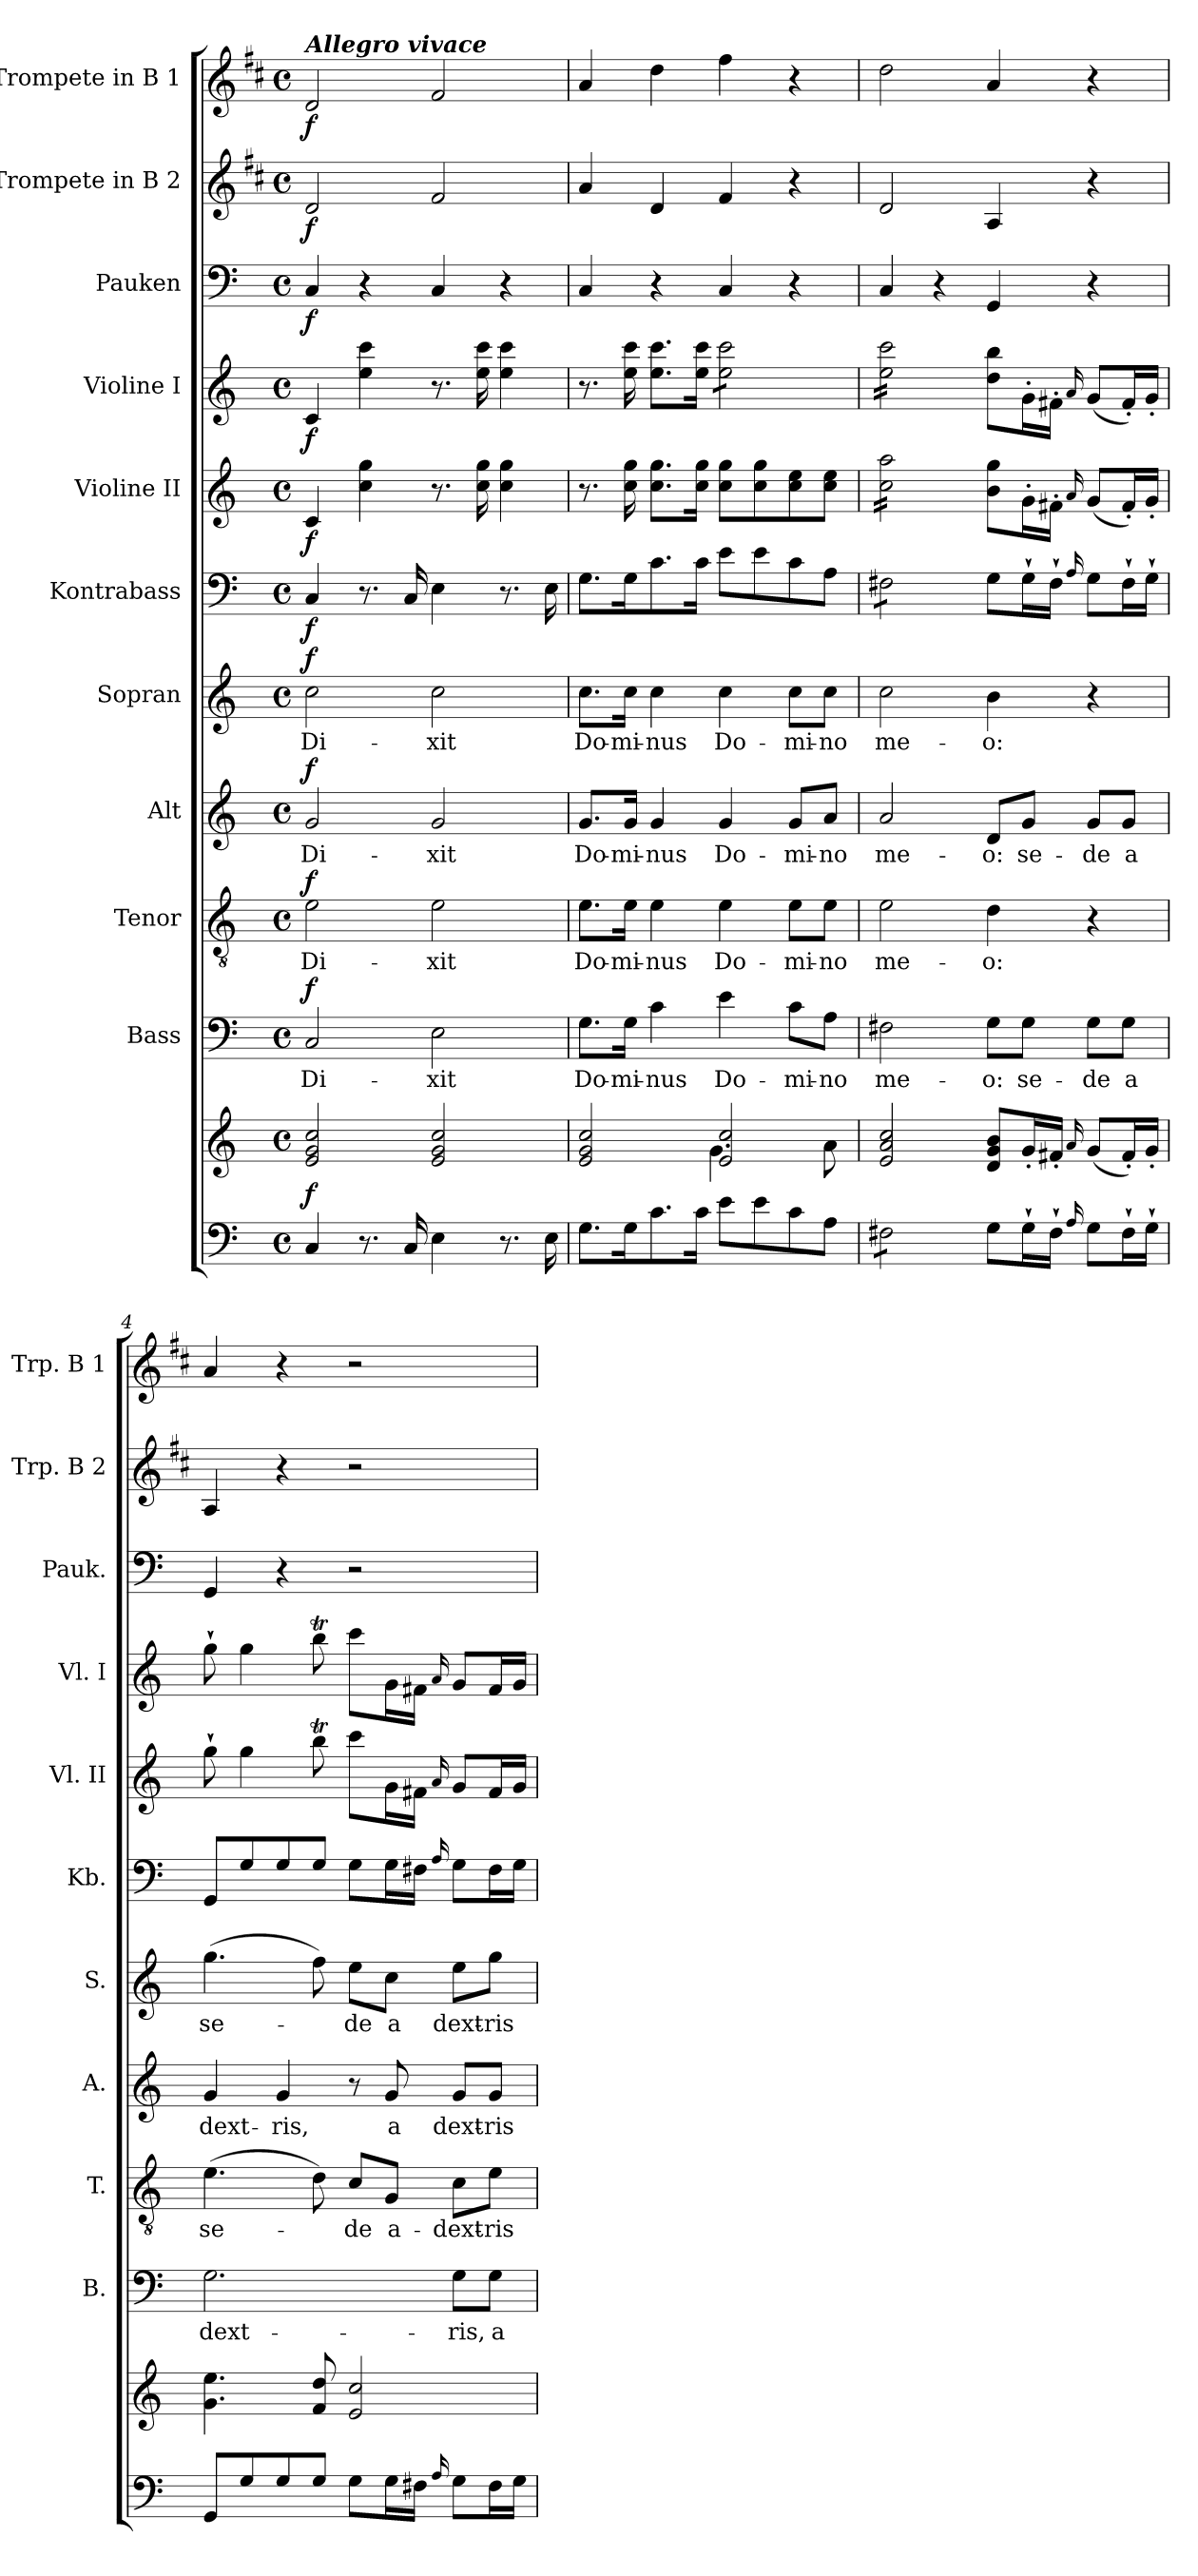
**kern	**kern	**dynam	**kern	**text	**dynam	**kern	**text	**dynam	**kern	**text	**dynam	**kern	**text	**dynam	**kern	**dynam	**kern	**dynam	**kern	**dynam	**kern	**dynam	**kern	**dynam	**kern	**dynam
*part11	*part11	*part11	*part10	*part10	*part10	*part9	*part9	*part9	*part8	*part8	*part8	*part7	*part7	*part7	*part6	*part6	*part5	*part5	*part4	*part4	*part3	*part3	*part2	*part2	*part1	*part1
*staff12	*staff11	*staff11/12	*staff10	*staff10	*staff10	*staff9	*staff9	*staff9	*staff8	*staff8	*staff8	*staff7	*staff7	*staff7	*staff6	*staff6	*staff5	*staff5	*staff4	*staff4	*staff3	*staff3	*staff2	*staff2	*staff1	*staff1
*	*	*	*I"Bass	*	*	*I"Tenor	*	*	*I"Alt	*	*	*I"Sopran	*	*	*I"Kontrabass	*	*I"Violine II	*	*I"Violine I	*	*I"Pauken	*	*I"Trompete in B 2	*	*I"Trompete in B 1	*
*	*	*	*I'B.	*	*	*I'T.	*	*	*I'A.	*	*	*I'S.	*	*	*I'Kb.	*	*I'Vl. II	*	*I'Vl. I	*	*I'Pauk.	*	*I'Trp. B 2	*	*I'Trp. B 1	*
*clefF4	*clefG2	*	*clefF4	*	*	*clefGv2	*	*	*clefG2	*	*	*clefG2	*	*	*clefF4	*	*clefG2	*	*clefG2	*	*clefF4	*	*clefG2	*	*clefG2	*
*	*	*	*	*	*	*	*	*	*	*	*	*	*	*	*ITrd7c12	*	*	*	*	*	*	*	*ITrd1c2	*	*ITrd1c2	*
*k[]	*k[]	*	*k[]	*	*	*k[]	*	*	*k[]	*	*	*k[]	*	*	*k[]	*	*k[]	*	*k[]	*	*k[]	*	*k[]	*	*k[]	*
*C:	*C:	*	*C:	*	*	*C:	*	*	*C:	*	*	*C:	*	*	*C:	*	*C:	*	*C:	*	*C:	*	*C:	*	*C:	*
*M4/4	*M4/4	*	*M4/4	*	*	*M4/4	*	*	*M4/4	*	*	*M4/4	*	*	*M4/4	*	*M4/4	*	*M4/4	*	*M4/4	*	*M4/4	*	*M4/4	*
*met(c)	*met(c)	*	*met(c)	*	*	*met(c)	*	*	*met(c)	*	*	*met(c)	*	*	*met(c)	*	*met(c)	*	*met(c)	*	*met(c)	*	*met(c)	*	*met(c)	*
=1	=1	=1	=1	=1	=1	=1	=1	=1	=1	=1	=1	=1	=1	=1	=1	=1	=1	=1	=1	=1	=1	=1	=1	=1	=1	=1
!	!	!	!	!	!	!	!	!	!	!	!	!	!	!	!	!	!	!	!	!	!	!	!	!	!LO:TX:a:Bi:t=Allegro vivace	!
!	!	!LO:DY:a=2	!	!LO:LY:b	!LO:DY:a	!	!LO:LY:b	!LO:DY:a	!	!LO:LY:b	!LO:DY:a	!	!LO:LY:b	!LO:DY:a	!	!LO:DY:b	!	!LO:DY:b	!	!LO:DY:b	!	!LO:DY:b	!	!LO:DY:b	!	!LO:DY:b
4C/	2e/ 2g/ 2cc/	f	2C/	Di-	f	2e\	Di-	f	2g/	Di-	f	2cc\	Di-	f	4CC/	f	4c/	f	4c/	f	4C/	f	2c/	f	2c/	f
8.r	.	.	.	.	.	.	.	.	.	.	.	.	.	.	8.r	.	4cc\ 4gg\	.	4ee\ 4ccc\	.	4r	.	.	.	.	.
16C/	.	.	.	.	.	.	.	.	.	.	.	.	.	.	16CC/	.	.	.	.	.	.	.	.	.	.	.
!	!	!	!	!LO:LY:b	!	!	!LO:LY:b	!	!	!LO:LY:b	!	!	!LO:LY:b	!	!	!	!	!	!	!	!	!	!	!	!	!
4E\	2e/ 2g/ 2cc/	.	2E\	-xit	.	2e\	-xit	.	2g/	-xit	.	2cc\	-xit	.	4EE\	.	8.r	.	8.r	.	4C/	.	2e/	.	2e/	.
.	.	.	.	.	.	.	.	.	.	.	.	.	.	.	.	.	16cc\ 16gg\	.	16ee\ 16ccc\	.	.	.	.	.	.	.
8.r	.	.	.	.	.	.	.	.	.	.	.	.	.	.	8.r	.	4cc\ 4gg\	.	4ee\ 4ccc\	.	4r	.	.	.	.	.
16E\	.	.	.	.	.	.	.	.	.	.	.	.	.	.	16EE\	.	.	.	.	.	.	.	.	.	.	.
=2	=2	=2	=2	=2	=2	=2	=2	=2	=2	=2	=2	=2	=2	=2	=2	=2	=2	=2	=2	=2	=2	=2	=2	=2	=2	=2
*	*^	*	*	*	*	*	*	*	*	*	*	*	*	*	*	*	*	*	*	*	*	*	*	*	*	*
!	!	!	!	!	!LO:LY:b	!	!	!LO:LY:b	!	!	!LO:LY:b	!	!	!LO:LY:b	!	!	!	!	!	!	!	!	!	!	!	!	!
8.G\L	2e/ 2g/ 2cc/	2ryy	.	8.G\L	Do-	.	8.e\L	Do-	.	8.g/L	Do-	.	8.cc\L	Do-	.	8.GG\L	.	8.r	.	8.r	.	4C/	.	4g/	.	4g/	.
!	!	!	!	!	!LO:LY:b	!	!	!LO:LY:b	!	!	!LO:LY:b	!	!	!LO:LY:b	!	!	!	!	!	!	!	!	!	!	!	!	!
16G\k	.	.	.	16G\Jk	-mi-	.	16e\Jk	-mi-	.	16g/Jk	-mi-	.	16cc\Jk	-mi-	.	16GG\k	.	16cc\ 16gg\	.	16ee\ 16ccc\	.	.	.	.	.	.	.
!	!	!	!	!	!LO:LY:b	!	!	!LO:LY:b	!	!	!LO:LY:b	!	!	!LO:LY:b	!	!	!	!	!	!	!	!	!	!	!	!	!
8.c\	.	.	.	4c\	-nus	.	4e\	-nus	.	4g/	-nus	.	4cc\	-nus	.	8.C\	.	8.cc\ 8.gg\L	.	8.ee\ 8.ccc\L	.	4r	.	4c/	.	4cc\	.
16c\Jk	.	.	.	.	.	.	.	.	.	.	.	.	.	.	.	16C\Jk	.	16cc\ 16gg\Jk	.	16ee\ 16ccc\Jk	.	.	.	.	.	.	.
!	!	!	!	!	!LO:LY:b	!	!	!LO:LY:b	!	!	!LO:LY:b	!	!	!LO:LY:b	!	!	!	!	!	!	!	!	!	!	!	!	!
*	*	*	*	*	*	*	*	*	*	*	*	*	*	*	*	*	*	*	*	*tremolo	*	*	*	*	*	*	*
8e\L	2e/ 2cc/	4.g\	.	4e\	Do-	.	4e\	Do-	.	4g/	Do-	.	4cc\	Do-	.	8E\L	.	8cc\ 8gg\L	.	8ee\ 8ccc\L	.	4C/	.	4e/	.	4ee\	.
8e\	.	.	.	.	.	.	.	.	.	.	.	.	.	.	.	8E\	.	8cc\ 8gg\	.	8ee\ 8ccc\	.	.	.	.	.	.	.
!	!	!	!	!	!LO:LY:b	!	!	!LO:LY:b	!	!	!LO:LY:b	!	!	!LO:LY:b	!	!	!	!	!	!	!	!	!	!	!	!	!
8c\	.	.	.	8c\L	-mi-	.	8e\L	-mi-	.	8g/L	-mi-	.	8cc\L	-mi-	.	8C\	.	8cc\ 8ee\	.	8ee\ 8ccc\	.	4r	.	4r	.	4r	.
!	!	!	!	!	!LO:LY:b	!	!	!LO:LY:b	!	!	!LO:LY:b	!	!	!LO:LY:b	!	!	!	!	!	!	!	!	!	!	!	!	!
8A\J	.	8a\	.	8A\J	-no	.	8e\J	-no	.	8a/J	-no	.	8cc\J	-no	.	8AA\J	.	8cc\ 8ee\J	.	8ee\ 8ccc\J	.	.	.	.	.	.	.
=3	=3	=3	=3	=3	=3	=3	=3	=3	=3	=3	=3	=3	=3	=3	=3	=3	=3	=3	=3	=3	=3	=3	=3	=3	=3	=3	=3
!	!	!	!	!	!LO:LY:b	!	!	!LO:LY:b	!	!	!LO:LY:b	!	!	!LO:LY:b	!	!	!	!	!	!	!	!	!	!	!	!	!
*	*v	*v	*	*	*	*	*	*	*	*	*	*	*	*	*	*	*	*	*	*	*	*	*	*	*	*	*
*tremolo	*	*	*	*	*	*	*	*	*	*	*	*	*	*	*	*	*	*	*	*	*	*	*	*	*	*
*	*	*	*	*	*	*	*	*	*	*	*	*	*	*	*tremolo	*	*	*	*	*	*	*	*	*	*	*
*	*	*	*	*	*	*	*	*	*	*	*	*	*	*	*	*	*tremolo	*	*	*	*	*	*	*	*	*
8F#X\L	2e/ 2a/ 2cc/	.	2F#X\	me-	.	2e\	me-	.	2a/	me-	.	2cc\	me-	.	8FF#X\L	.	16cc\ 16aa\LL	.	16ee\ 16ccc\LL	.	4C/	.	2c/	.	2cc\	.
.	.	.	.	.	.	.	.	.	.	.	.	.	.	.	.	.	16cc\ 16aa\	.	16ee\ 16ccc\	.	.	.	.	.	.	.
8F#X\	.	.	.	.	.	.	.	.	.	.	.	.	.	.	8FF#X\	.	16cc\ 16aa\	.	16ee\ 16ccc\	.	.	.	.	.	.	.
.	.	.	.	.	.	.	.	.	.	.	.	.	.	.	.	.	16cc\ 16aa\	.	16ee\ 16ccc\	.	.	.	.	.	.	.
8F#X\	.	.	.	.	.	.	.	.	.	.	.	.	.	.	8FF#X\	.	16cc\ 16aa\	.	16ee\ 16ccc\	.	4r	.	.	.	.	.
.	.	.	.	.	.	.	.	.	.	.	.	.	.	.	.	.	16cc\ 16aa\	.	16ee\ 16ccc\	.	.	.	.	.	.	.
8F#X\J	.	.	.	.	.	.	.	.	.	.	.	.	.	.	8FF#X\J	.	16cc\ 16aa\	.	16ee\ 16ccc\	.	.	.	.	.	.	.
*	*	*	*	*	*	*	*	*	*	*	*	*	*	*	*Xtremolo	*	*	*	*	*	*	*	*	*	*	*
*Xtremolo	*	*	*	*	*	*	*	*	*	*	*	*	*	*	*	*	*	*	*	*	*	*	*	*	*	*
.	.	.	.	.	.	.	.	.	.	.	.	.	.	.	.	.	16cc\ 16aa\JJ	.	16ee\ 16ccc\JJ	.	.	.	.	.	.	.
*	*	*	*	*	*	*	*	*	*	*	*	*	*	*	*	*	*	*	*Xtremolo	*	*	*	*	*	*	*
*	*	*	*	*	*	*	*	*	*	*	*	*	*	*	*	*	*Xtremolo	*	*	*	*	*	*	*	*	*
!	!	!	!	!LO:LY:b	!	!	!LO:LY:b	!	!	!LO:LY:b	!	!	!LO:LY:b	!	!	!	!	!	!	!	!	!	!	!	!	!
8G\L	8d/ 8g/ 8b/L	.	8G\L	-o:	.	4d\	-o:	.	8d/L	-o:	.	4b\	-o:	.	8GG\L	.	8b\ 8gg\L	.	8dd\ 8bb\L	.	4GG/	.	4G/	.	4g/	.
!	!	!	!	!LO:LY:b	!	!	!	!	!	!LO:LY:b	!	!	!	!	!	!	!	!	!	!	!	!	!	!	!	!
16G`>\L	16g'</L	.	8G\J	se-	.	.	.	.	8g/J	se-	.	.	.	.	16GG`>\L	.	16g'>\L	.	16g'>\L	.	.	.	.	.	.	.
16F#`>\JJ	16f#X'</JJ	.	.	.	.	.	.	.	.	.	.	.	.	.	16FF#`>\JJ	.	16f#X'>\JJ	.	16f#X'>\JJ	.	.	.	.	.	.	.
16qqA/	16qqa/	.	.	.	.	.	.	.	.	.	.	.	.	.	16qqAA/	.	16qqa/	.	16qqa/	.	.	.	.	.	.	.
!	!	!	!	!LO:LY:b	!	!	!	!	!	!LO:LY:b	!	!	!	!	!	!	!	!	!	!	!	!	!	!	!	!
8G\L	(<8g/L	.	8G\L	-de	.	4r	.	.	8g/L	-de	.	4r	.	.	8GG\L	.	(<8g/L	.	(<8g/L	.	4r	.	4r	.	4r	.
!	!	!	!	!LO:LY:b	!	!	!	!	!	!LO:LY:b	!	!	!	!	!	!	!	!	!	!	!	!	!	!	!	!
16F#`>\L	16f#'</L)	.	8G\J	a	.	.	.	.	8g/J	a	.	.	.	.	16FF#`>\L	.	16f#'</L)	.	16f#'</L)	.	.	.	.	.	.	.
16G`>\JJ	16g'</JJ	.	.	.	.	.	.	.	.	.	.	.	.	.	16GG`>\JJ	.	16g'</JJ	.	16g'</JJ	.	.	.	.	.	.	.
!!LO:PB:g=z
=4	=4	=4	=4	=4	=4	=4	=4	=4	=4	=4	=4	=4	=4	=4	=4	=4	=4	=4	=4	=4	=4	=4	=4	=4	=4	=4
!	!	!	!	!LO:LY:b	!	!	!LO:LY:b	!	!	!LO:LY:b	!	!	!LO:LY:b	!	!	!	!	!	!	!	!	!	!	!	!	!
8GG/L	4.g\ 4.ee\	.	2.G\	dext-	.	(>4.e\	se-	.	4g/	dext-	.	(>4.gg\	se-	.	8GGG/L	.	8gg`>\	.	8gg`>\	.	4GG/	.	4G/	.	4g/	.
8G/	.	.	.	.	.	.	.	.	.	.	.	.	.	.	8GG/	.	4gg\	.	4gg\	.	.	.	.	.	.	.
!	!	!	!	!	!	!	!	!	!	!LO:LY:b	!	!	!	!	!	!	!	!	!	!	!	!	!	!	!	!
8G/	.	.	.	.	.	.	.	.	4g/	-ris,	.	.	.	.	8GG/	.	.	.	.	.	4r	.	4r	.	4r	.
8G/J	8f/ 8dd/	.	.	.	.	8d\)	.	.	.	.	.	8ff\)	.	.	8GG/J	.	8bbt\	.	8bbt\	.	.	.	.	.	.	.
!	!	!	!	!	!	!	!LO:LY:b	!	!	!	!	!	!LO:LY:b	!	!	!	!	!	!	!	!	!	!	!	!	!
8G\L	2e/ 2cc/	.	.	.	.	8c/L	-de	.	8r	.	.	8ee\L	-de	.	8GG\L	.	8ccc\L	.	8ccc\L	.	2r	.	2r	.	2r	.
!	!	!	!	!	!	!	!LO:LY:b	!	!	!LO:LY:b	!	!	!LO:LY:b	!	!	!	!	!	!	!	!	!	!	!	!	!
16G\L	.	.	.	.	.	8G/J	a-	.	8g/	a	.	8cc\J	a	.	16GG\L	.	16g\L	.	16g\L	.	.	.	.	.	.	.
16F#X\JJ	.	.	.	.	.	.	.	.	.	.	.	.	.	.	16FF#X\JJ	.	16f#X\JJ	.	16f#X\JJ	.	.	.	.	.	.	.
16qqA/	.	.	.	.	.	.	.	.	.	.	.	.	.	.	16qqAA/	.	16qqa/	.	16qqa/	.	.	.	.	.	.	.
!	!	!	!	!LO:LY:b	!	!	!LO:LY:b	!	!	!LO:LY:b	!	!	!LO:LY:b	!	!	!	!	!	!	!	!	!	!	!	!	!
8G\L	.	.	8G\L	-ris,	.	8c\L	-dext-	.	8g/L	dext-	.	8ee\L	dext-	.	8GG\L	.	8g/L	.	8g/L	.	.	.	.	.	.	.
!	!	!	!	!LO:LY:b	!	!	!LO:LY:b	!	!	!LO:LY:b	!	!	!LO:LY:b	!	!	!	!	!	!	!	!	!	!	!	!	!
16F#\L	.	.	8G\J	a	.	8e\J	-ris	.	8g/J	-ris	.	8gg\J	-ris	.	16FF#\L	.	16f#/L	.	16f#/L	.	.	.	.	.	.	.
16G\JJ	.	.	.	.	.	.	.	.	.	.	.	.	.	.	16GG\JJ	.	16g/JJ	.	16g/JJ	.	.	.	.	.	.	.
=	=	=	=	=	=	=	=	=	=	=	=	=	=	=	=	=	=	=	=	=	=	=	=	=	=	=
*-	*-	*-	*-	*-	*-	*-	*-	*-	*-	*-	*-	*-	*-	*-	*-	*-	*-	*-	*-	*-	*-	*-	*-	*-	*-	*-
